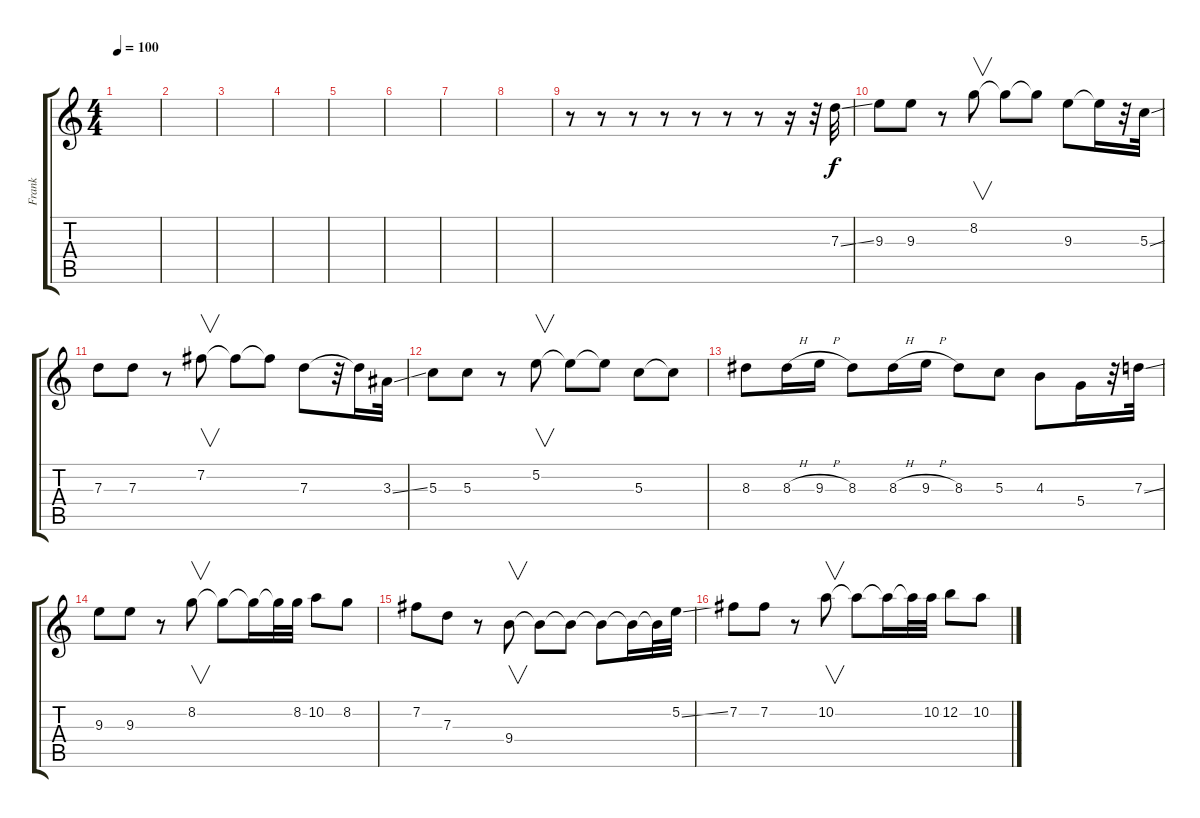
\track ("Frank" "Frank") {instrument overdrivenguitar}
\staff {score tabs}
\tuning (E4 B3 G3 D3 A2 E2) {hide}
\ts (4 4)
\tempo 100
\clef g2
\ks c
|
|
|
|
|
|
|
|
r.8 r.8 r.8 r.8 r.8 r.8 r.8 r.16 r.32 7.3{ss}.32 |
9.3.8 9.3.8 r.8 8.2.8{v} 8.2{t}.8 8.2{t}.8 9.3.8 9.3{t}.16 r.32 5.3{ss}.32 |
7.3.8 7.3.8 r.8 7.2.8{v} 7.2{t}.8 7.2{t}.8 7.3.8 r.32 7.3{t}.16 3.3{ss}.32 |
5.3.8 5.3.8 r.8 5.2.8{v} 5.2{t}.8 5.2{t}.8 5.3.8 5.3{t}.8 |
8.3.8 8.3{h}.16 9.3{h}.16 8.3.8 8.3{h}.16 9.3{h}.16 8.3.8 5.3.8 4.3.8 5.4.16 r.32 7.3{ss}.32 |
9.3.8 9.3.8 r.8 8.2.8{v} 8.2{t}.8 8.2{t}.16 8.2{t}.32 8.2.32 10.2.8 8.2.8 |
7.2.8 7.3.8 r.8 9.4.8{v} 9.4{t}.8 9.4{t}.8 9.4{t}.8 9.4{t}.16 9.4{t}.32 5.2{ss}.32 |
7.2.8 7.2.8 r.8 10.2.8{v} 10.2{t}.8 10.2{t}.16 10.2{t}.32 10.2.32 12.2.8 10.2.8
